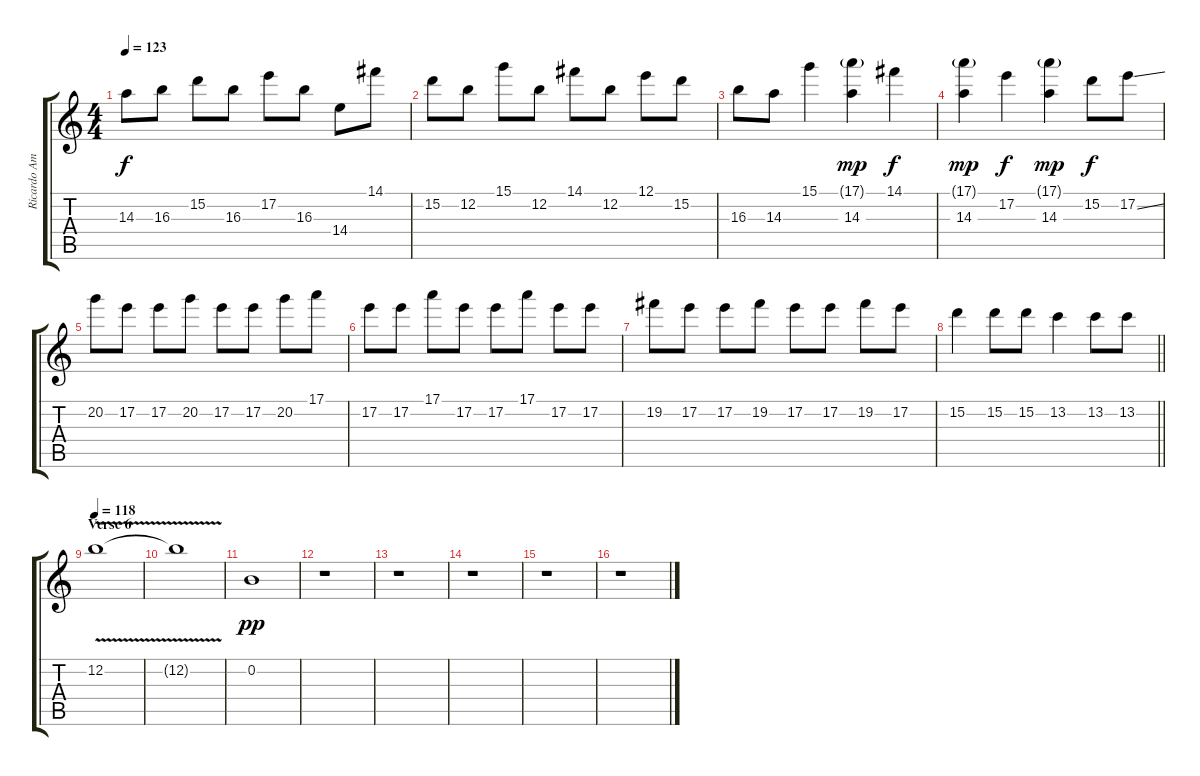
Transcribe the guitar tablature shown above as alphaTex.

\track ("Ricardo Amorim (Electric Guitar 1)" "Ricardo Am") {instrument distortionguitar}
\staff {score tabs}
\tuning (E4 B3 G3 D3 A2 E2) {hide}
\ts (4 4)
\tempo 123
\clef g2
\ks c
14.3.8{dy f} 16.3.8 15.2.8 16.3.8 17.2.8 16.3.8 14.4.8 14.1.8 |
15.2.8 12.2.8 15.1.8 12.2.8 14.1.8 12.2.8 12.1.8 15.2.8 |
16.3.8 14.3.8 15.1.4 (17.1{g} 14.3).4{dy mp} 14.1.4{dy f} |
(17.1{g} 14.3).4{dy mp} 17.2.4{dy f} (17.1{g} 14.3).4{dy mp} 15.2.8{dy f} 17.2{ss}.8 |
20.2.8 17.2.8 17.2.8 20.2.8 17.2.8 17.2.8 20.2.8 17.1.8 |
17.2.8 17.2.8 17.1.8 17.2.8 17.2.8 17.1.8 17.2.8 17.2.8 |
19.2.8 17.2.8 17.2.8 19.2.8 17.2.8 17.2.8 19.2.8 17.2.8 |
\barLineRight lightlight
15.2.4 15.2.8 15.2.8 13.2.4 13.2.8 13.2.8 |
\section ("" "Verse 6")
\tempo 118
12.2{v}.1 |
12.2{t}.1{volume 0} |
0.2.1{dy pp} |
r.1 |
r.1 |
r.1 |
r.1 |
r.1
